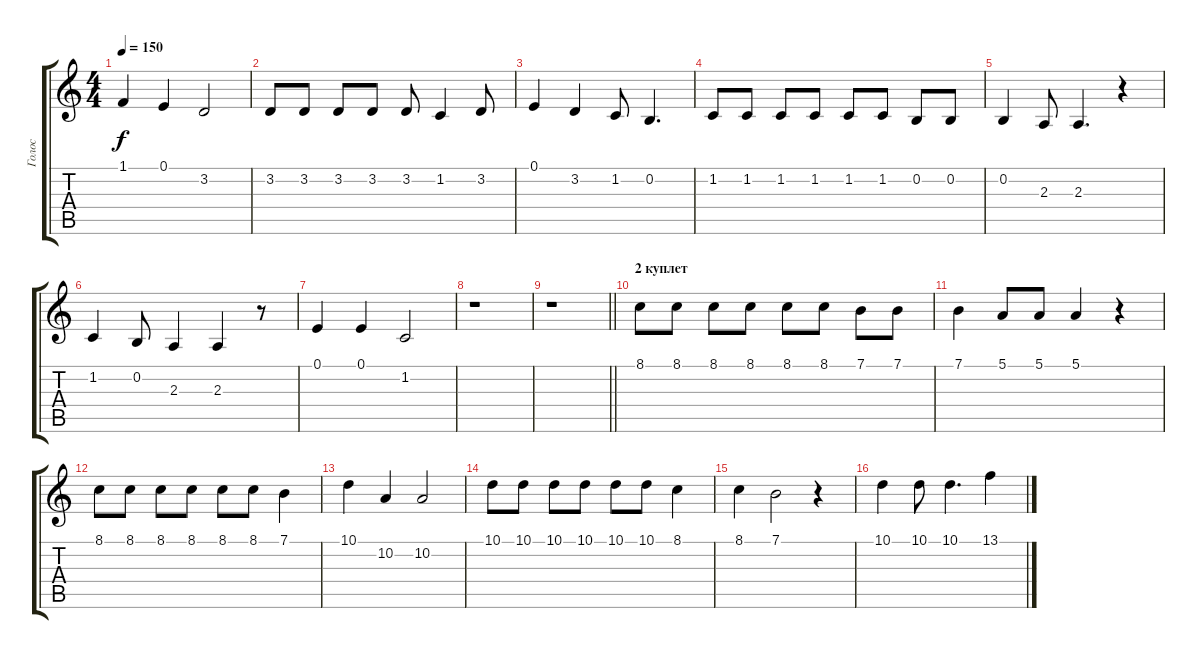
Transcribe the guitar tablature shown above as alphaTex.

\track ("Голос" "Голос") {instrument lead1square}
\staff {score tabs}
\tuning (E4 B3 G3 D3 A2 E2) {hide}
\ts (4 4)
\tempo 150
\clef g2
\ks c
1.1.4{dy f} 0.1.4 3.2.2 |
3.2.8 3.2.8 3.2.8 3.2.8 3.2.8 1.2.4 3.2.8 |
0.1.4 3.2.4 1.2.8 0.2.4{d} |
1.2.8 1.2.8 1.2.8 1.2.8 1.2.8 1.2.8 0.2.8 0.2.8 |
0.2.4 2.3.8 2.3.4{d} r.4 |
1.2.4 0.2.8 2.3.4 2.3.4 r.8 |
0.1.4 0.1.4 1.2.2 |
r.1 |
\barLineRight lightlight
r.1 |
\section ("" "2 куплет")
8.1.8 8.1.8 8.1.8 8.1.8 8.1.8 8.1.8 7.1.8 7.1.8 |
7.1.4 5.1.8 5.1.8 5.1.4 r.4 |
8.1.8 8.1.8 8.1.8 8.1.8 8.1.8 8.1.8 7.1.4 |
10.1.4 10.2.4 10.2.2 |
10.1.8 10.1.8 10.1.8 10.1.8 10.1.8 10.1.8 8.1.4 |
8.1.4 7.1.2 r.4 |
10.1.4 10.1.8 10.1.4{d} 13.1.4
